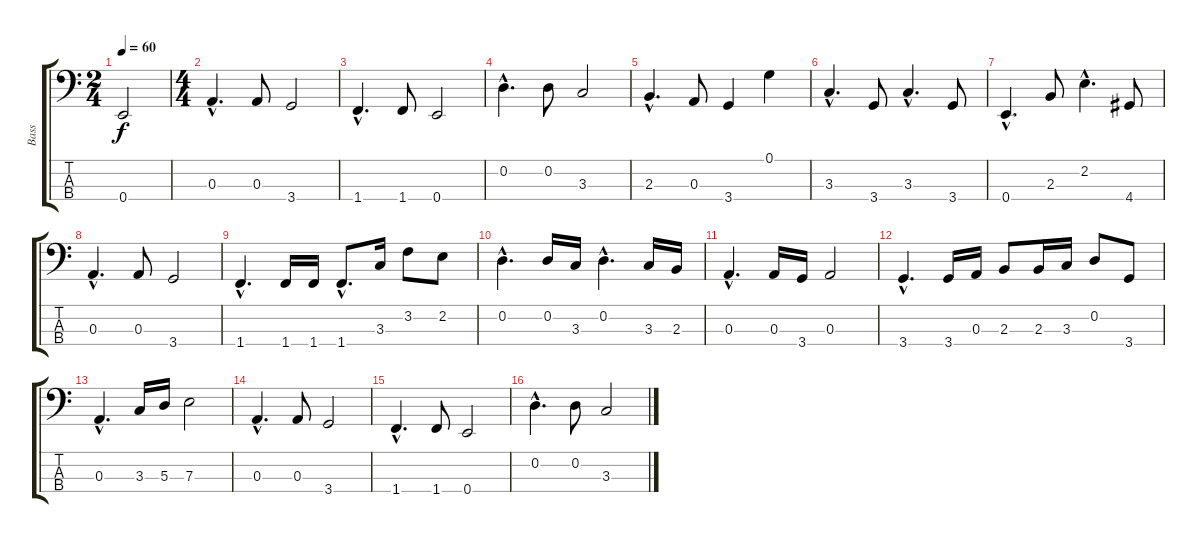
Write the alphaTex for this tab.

\track ("Bass" "Bass") {instrument electricbassfinger}
\staff {score tabs}
\tuning (G2 D2 A1 E1) {hide}
\ts (2 4)
\tempo 60
\clef f4
\ks c
0.4.2{dy f instrument electricbassfinger} |
\ts (4 4)
0.3{hac}.4{d} 0.3.8 3.4.2 |
1.4{hac}.4{d} 1.4.8 0.4.2 |
0.2{hac}.4{d} 0.2.8 3.3.2 |
2.3{hac}.4{d} 0.3.8 3.4.4 0.1.4 |
3.3{hac}.4{d} 3.4.8 3.3{hac}.4{d} 3.4.8 |
0.4{hac}.4{d} 2.3.8 2.2{hac}.4{d} 4.4.8 |
0.3{hac}.4{d} 0.3.8 3.4.2 |
1.4{hac}.4{d} 1.4.16 1.4.16 1.4{hac}.8{d} 3.3.16 3.2.8 2.2.8 |
0.2{hac}.4{d} 0.2.16 3.3.16 0.2{hac}.4{d} 3.3.16 2.3.16 |
0.3{hac}.4{d} 0.3.16 3.4.16 0.3.2 |
3.4{hac}.4{d} 3.4.16 0.3.16 2.3.8 2.3.16 3.3.16 0.2.8 3.4.8 |
0.3{hac}.4{d} 3.3.16 5.3.16 7.3.2 |
0.3{hac}.4{d} 0.3.8 3.4.2 |
1.4{hac}.4{d} 1.4.8 0.4.2 |
0.2{hac}.4{d} 0.2.8 3.3.2
